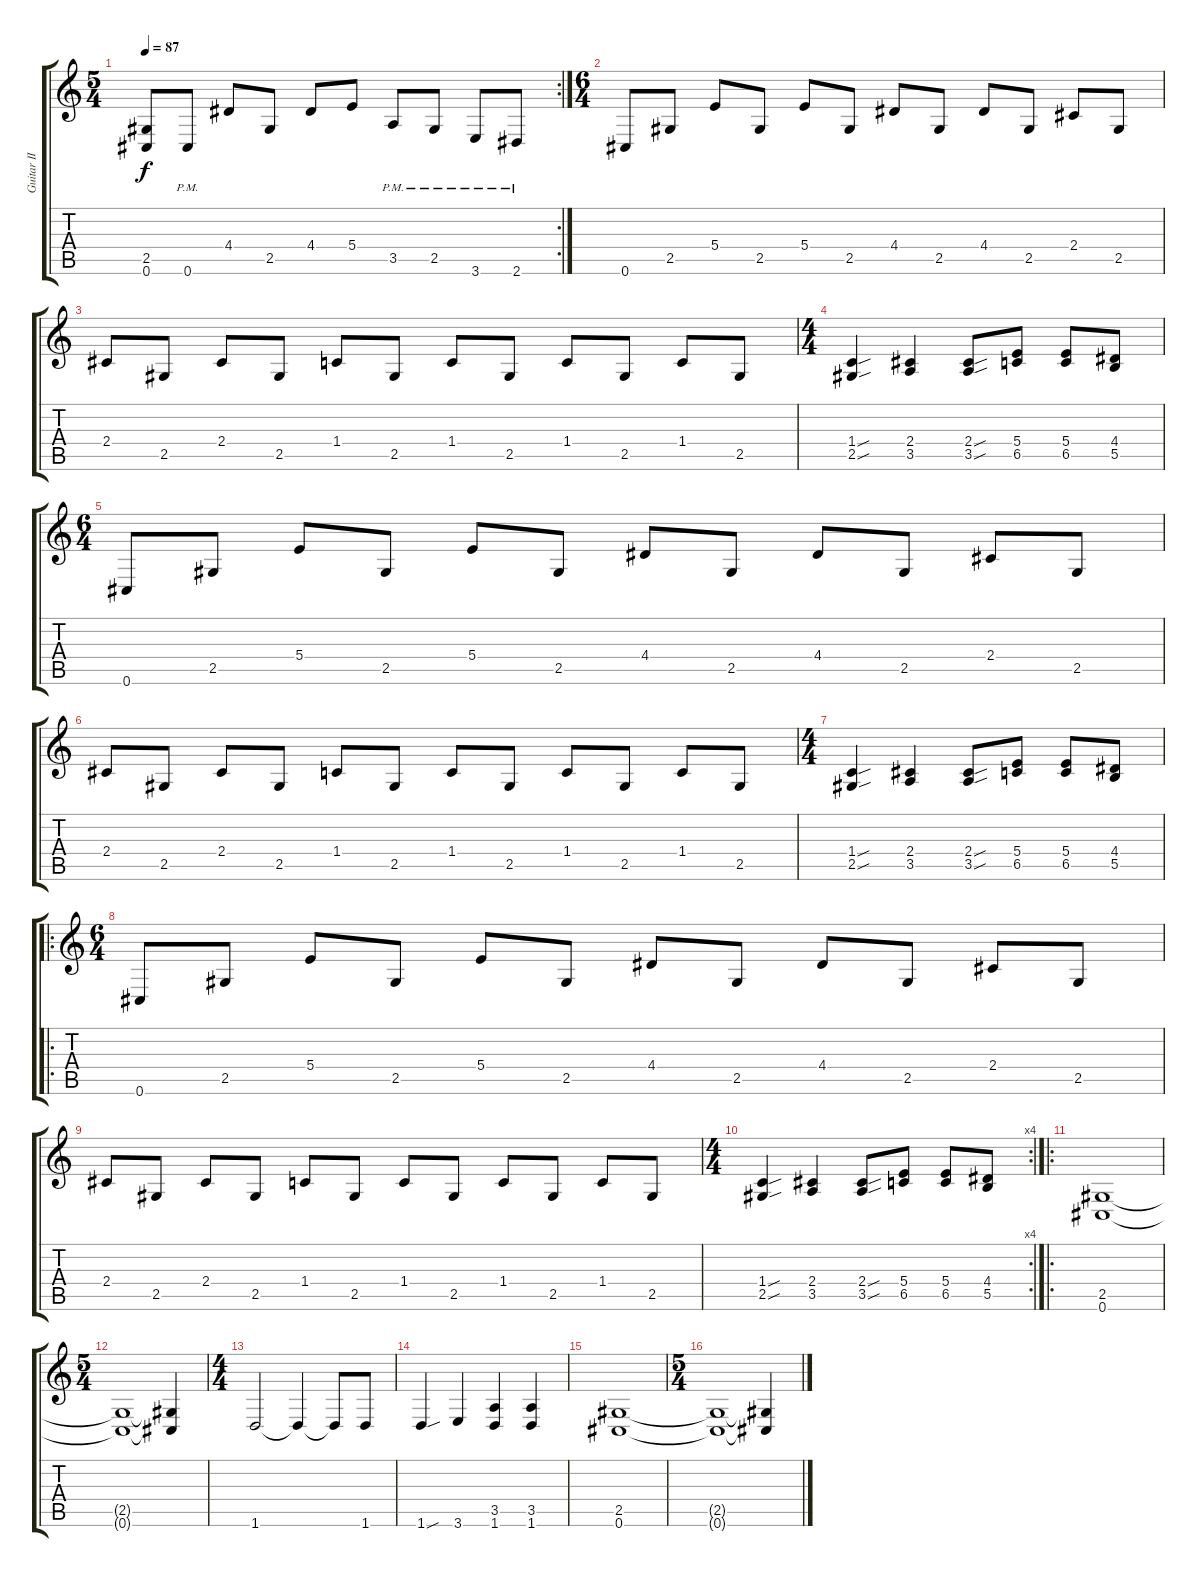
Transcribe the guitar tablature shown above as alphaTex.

\track ("Guitar II" "Guitar II") {instrument distortionguitar}
\staff {score tabs}
\tuning (Db4 Ab3 E3 B2 Gb2 Db2) {hide}
\rc 2
\ts (5 4)
\tempo 87
\clef g2
\ks c
(2.5 0.6).8{dy f} 0.6{pm}.8 4.4.8 2.5.8 4.4.8 5.4.8 3.5{pm}.8 2.5{pm}.8 3.6{pm}.8 2.6{pm}.8 |
\ts (6 4)
0.6.8{instrument electricguitarclean} 2.5.8 5.4.8 2.5.8 5.4.8 2.5.8 4.4.8 2.5.8 4.4.8 2.5.8 2.4.8 2.5.8 |
2.4.8 2.5.8 2.4.8 2.5.8 1.4.8 2.5.8 1.4.8 2.5.8 1.4.8 2.5.8 1.4.8 2.5.8 |
\ts (4 4)
(1.4{sou} 2.5{sou}).4 (2.4 3.5).4 (2.4{sou} 3.5{sou}).8 (5.4 6.5).8 (5.4 6.5).8 (4.4 5.5).8 |
\ts (6 4)
0.6.8 2.5.8 5.4.8 2.5.8 5.4.8 2.5.8 4.4.8 2.5.8 4.4.8 2.5.8 2.4.8 2.5.8 |
2.4.8 2.5.8 2.4.8 2.5.8 1.4.8 2.5.8 1.4.8 2.5.8 1.4.8 2.5.8 1.4.8 2.5.8 |
\ts (4 4)
(1.4{sou} 2.5{sou}).4 (2.4 3.5).4 (2.4{sou} 3.5{sou}).8 (5.4 6.5).8 (5.4 6.5).8 (4.4 5.5).8 |
\ro
\ts (6 4)
0.6.8 2.5.8 5.4.8 2.5.8 5.4.8 2.5.8 4.4.8 2.5.8 4.4.8 2.5.8 2.4.8 2.5.8 |
2.4.8 2.5.8 2.4.8 2.5.8 1.4.8 2.5.8 1.4.8 2.5.8 1.4.8 2.5.8 1.4.8 2.5.8 |
\rc 4
\ts (4 4)
(1.4{sou} 2.5{sou}).4 (2.4 3.5).4 (2.4{sou} 3.5{sou}).8 (5.4 6.5).8 (5.4 6.5).8 (4.4 5.5).8 |
\ro
(2.5 0.6).1{instrument distortionguitar} |
\ts (5 4)
(2.5{t} 0.6{t}).1 (2.5{t} 0.6{t}).4 |
\ts (4 4)
1.6.2 1.6{t}.4 1.6{t}.8 1.6.8 |
1.6{sou}.4 3.6.4 (3.5 1.6).4 (3.5 1.6).4 |
(2.5 0.6).1 |
\ts (5 4)
(2.5{t} 0.6{t}).1 (2.5{t} 0.6{t}).4
